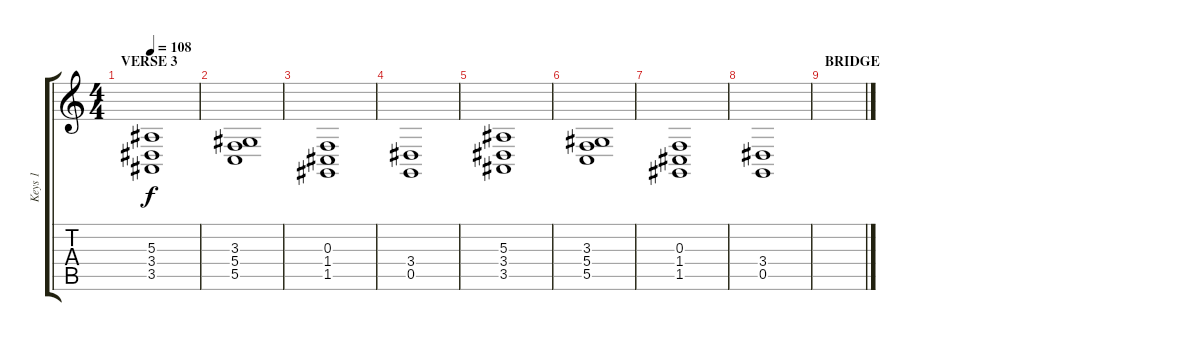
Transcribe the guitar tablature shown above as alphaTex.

\track ("Keys 1" "Keys 1") {instrument pad2warm}
\staff {score tabs}
\tuning (D4 A3 F3 C3 G2 C2) {hide}
\ts (4 4)
\section ("" "VERSE 3")
\tempo 108
\clef g2
\ks c
(5.3 3.4 3.5).1{dy f} |
(3.3 5.4 5.5).1 |
(0.3 1.4 1.5).1 |
(3.4 0.5).1 |
(5.3 3.4 3.5).1 |
(3.3 5.4 5.5).1 |
(0.3 1.4 1.5).1 |
(3.4 0.5).1 |
\section ("" "BRIDGE")
